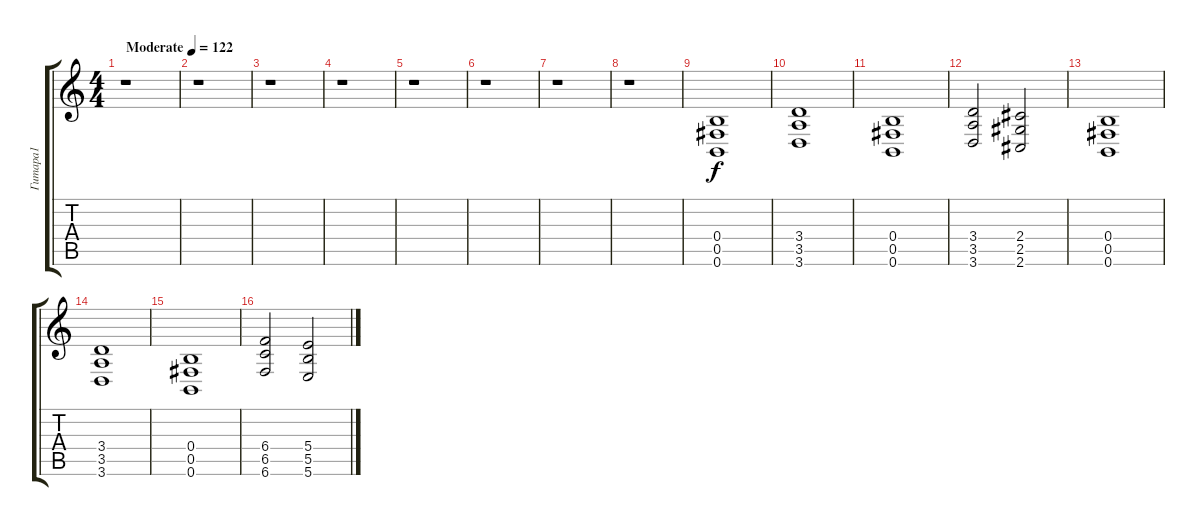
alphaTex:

\track ("Гитара1" "Гитара1") {instrument distortionguitar}
\staff {score tabs}
\tuning (Db4 Ab3 E3 B2 Gb2 B1) {hide}
\ts (4 4)
\tempo (122 "Moderate")
\clef g2
\ks c
r.1{dy f instrument distortionguitar} |
r.1 |
r.1 |
r.1 |
r.1 |
r.1 |
r.1 |
r.1 |
(0.4 0.5 0.6).1 |
(3.4 3.5 3.6).1 |
(0.4 0.5 0.6).1 |
(3.4 3.5 3.6).2 (2.4 2.5 2.6).2 |
(0.4 0.5 0.6).1 |
(3.4 3.5 3.6).1 |
(0.4 0.5 0.6).1 |
(6.4 6.5 6.6).2 (5.4 5.5 5.6).2
